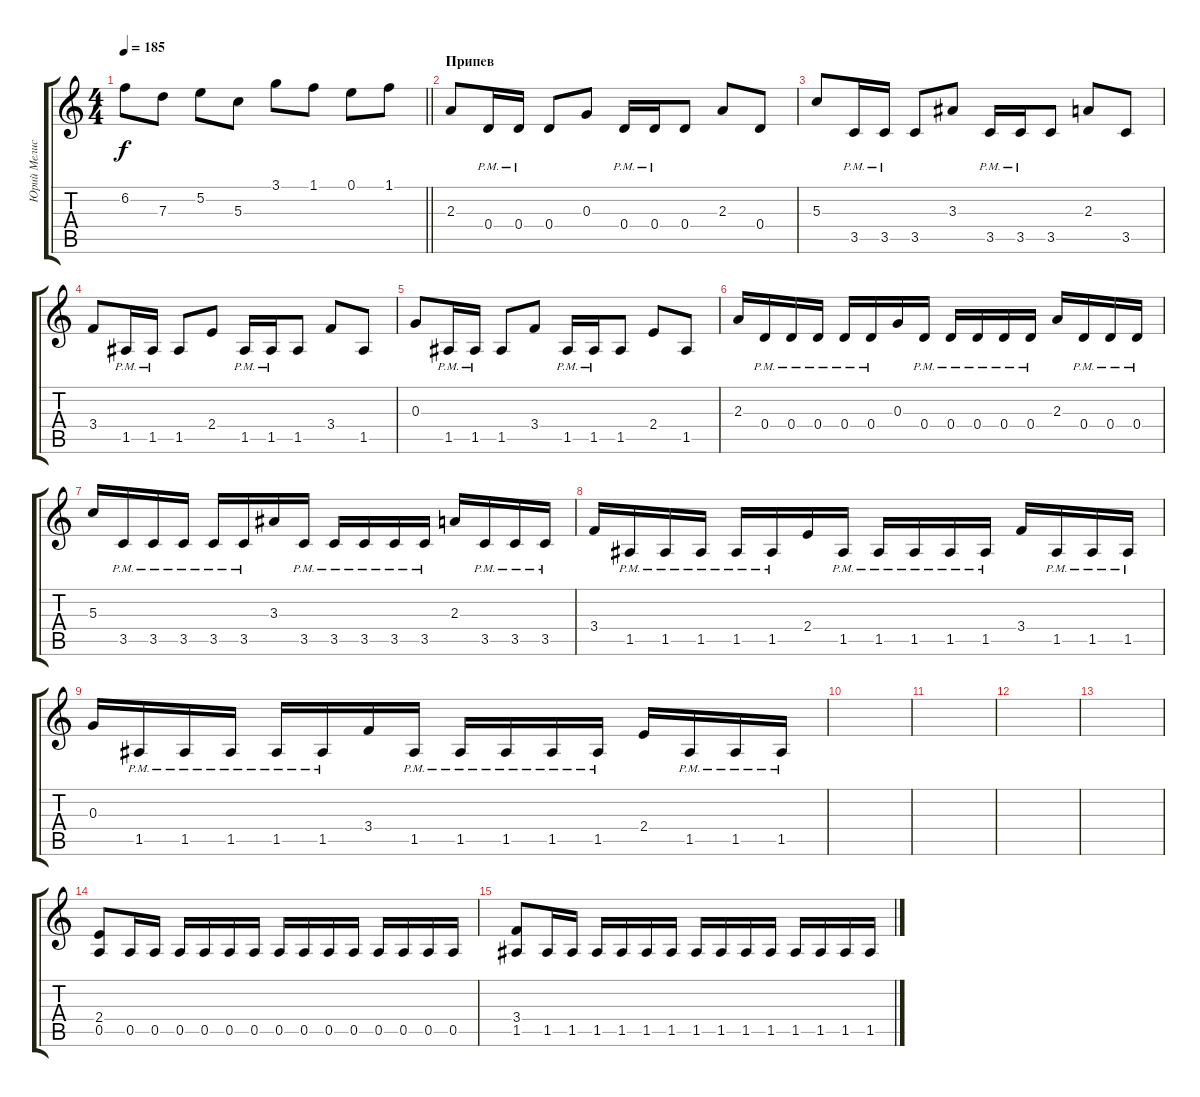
\track ("Юрий Мелисов" "Юрий Мелис") {instrument distortionguitar}
\staff {score tabs}
\tuning (E4 B3 G3 D3 A2 E2) {hide}
\ts (4 4)
\tempo 185
\clef g2
\barLineRight lightlight
\ks c
6.2.8{dy f} 7.3.8 5.2.8 5.3.8 3.1.8 1.1.8 0.1.8 1.1.8 |
\section ("" "Припев")
2.3.8 0.4{pm}.16 0.4{pm}.16 0.4.8 0.3.8 0.4{pm}.16 0.4{pm}.16 0.4.8 2.3.8 0.4.8 |
5.3.8 3.5{pm}.16 3.5{pm}.16 3.5.8 3.3.8 3.5{pm}.16 3.5{pm}.16 3.5.8 2.3.8 3.5.8 |
3.4.8 1.5{pm}.16 1.5{pm}.16 1.5.8 2.4.8 1.5{pm}.16 1.5{pm}.16 1.5.8 3.4.8 1.5.8 |
0.3.8 1.5{pm}.16 1.5{pm}.16 1.5.8 3.4.8 1.5{pm}.16 1.5{pm}.16 1.5.8 2.4.8 1.5.8 |
2.3.16 0.4{pm}.16 0.4{pm}.16 0.4{pm}.16 0.4{pm}.16 0.4{pm}.16 0.3.16 0.4{pm}.16 0.4{pm}.16 0.4{pm}.16 0.4{pm}.16 0.4{pm}.16 2.3.16 0.4{pm}.16 0.4{pm}.16 0.4{pm}.16 |
5.3.16 3.5{pm}.16 3.5{pm}.16 3.5{pm}.16 3.5{pm}.16 3.5{pm}.16 3.3.16 3.5{pm}.16 3.5{pm}.16 3.5{pm}.16 3.5{pm}.16 3.5{pm}.16 2.3.16 3.5{pm}.16 3.5{pm}.16 3.5{pm}.16 |
3.4.16 1.5{pm}.16 1.5{pm}.16 1.5{pm}.16 1.5{pm}.16 1.5{pm}.16 2.4.16 1.5{pm}.16 1.5{pm}.16 1.5{pm}.16 1.5{pm}.16 1.5{pm}.16 3.4.16 1.5{pm}.16 1.5{pm}.16 1.5{pm}.16 |
0.3.16 1.5{pm}.16 1.5{pm}.16 1.5{pm}.16 1.5{pm}.16 1.5{pm}.16 3.4.16 1.5{pm}.16 1.5{pm}.16 1.5{pm}.16 1.5{pm}.16 1.5{pm}.16 2.4.16 1.5{pm}.16 1.5{pm}.16 1.5{pm}.16 |
|
|
|
|
(2.4 0.5).8 0.5.16 0.5.16 0.5.16 0.5.16 0.5.16 0.5.16 0.5.16 0.5.16 0.5.16 0.5.16 0.5.16 0.5.16 0.5.16 0.5.16 |
(3.4 1.5).8 1.5.16 1.5.16 1.5.16 1.5.16 1.5.16 1.5.16 1.5.16 1.5.16 1.5.16 1.5.16 1.5.16 1.5.16 1.5.16 1.5.16
